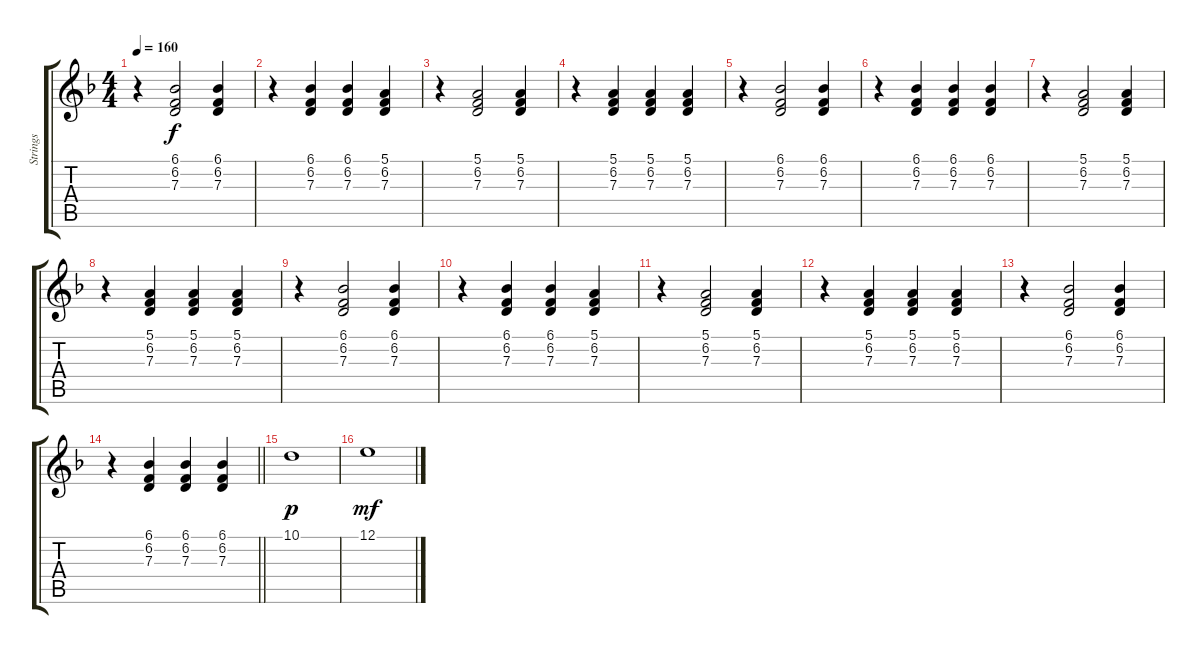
\track ("Strings" "Strings") {instrument stringensemble1}
\staff {score tabs}
\tuning (E4 B3 G3 D3 A2 E2) {hide}
\ts (4 4)
\tempo 160
\clef g2
\ks f
r.4{dy f} (6.1 6.2 7.3).2 (6.1 6.2 7.3).4 |
r.4 (6.1 6.2 7.3).4 (6.1 6.2 7.3).4 (5.1 6.2 7.3).4 |
r.4 (5.1 6.2 7.3).2 (5.1 6.2 7.3).4 |
r.4 (5.1 6.2 7.3).4 (5.1 6.2 7.3).4 (5.1 6.2 7.3).4 |
r.4 (6.1 6.2 7.3).2 (6.1 6.2 7.3).4 |
r.4 (6.1 6.2 7.3).4 (6.1 6.2 7.3).4 (6.1 6.2 7.3).4 |
r.4 (5.1 6.2 7.3).2 (5.1 6.2 7.3).4 |
r.4 (5.1 6.2 7.3).4 (5.1 6.2 7.3).4 (5.1 6.2 7.3).4 |
r.4 (6.1 6.2 7.3).2 (6.1 6.2 7.3).4 |
r.4 (6.1 6.2 7.3).4 (6.1 6.2 7.3).4 (5.1 6.2 7.3).4 |
r.4 (5.1 6.2 7.3).2 (5.1 6.2 7.3).4 |
r.4 (5.1 6.2 7.3).4 (5.1 6.2 7.3).4 (5.1 6.2 7.3).4 |
r.4 (6.1 6.2 7.3).2 (6.1 6.2 7.3).4 |
\barLineRight lightlight
r.4 (6.1 6.2 7.3).4 (6.1 6.2 7.3).4 (6.1 6.2 7.3).4 |
10.1.1{dy p} |
12.1.1{dy mf}
